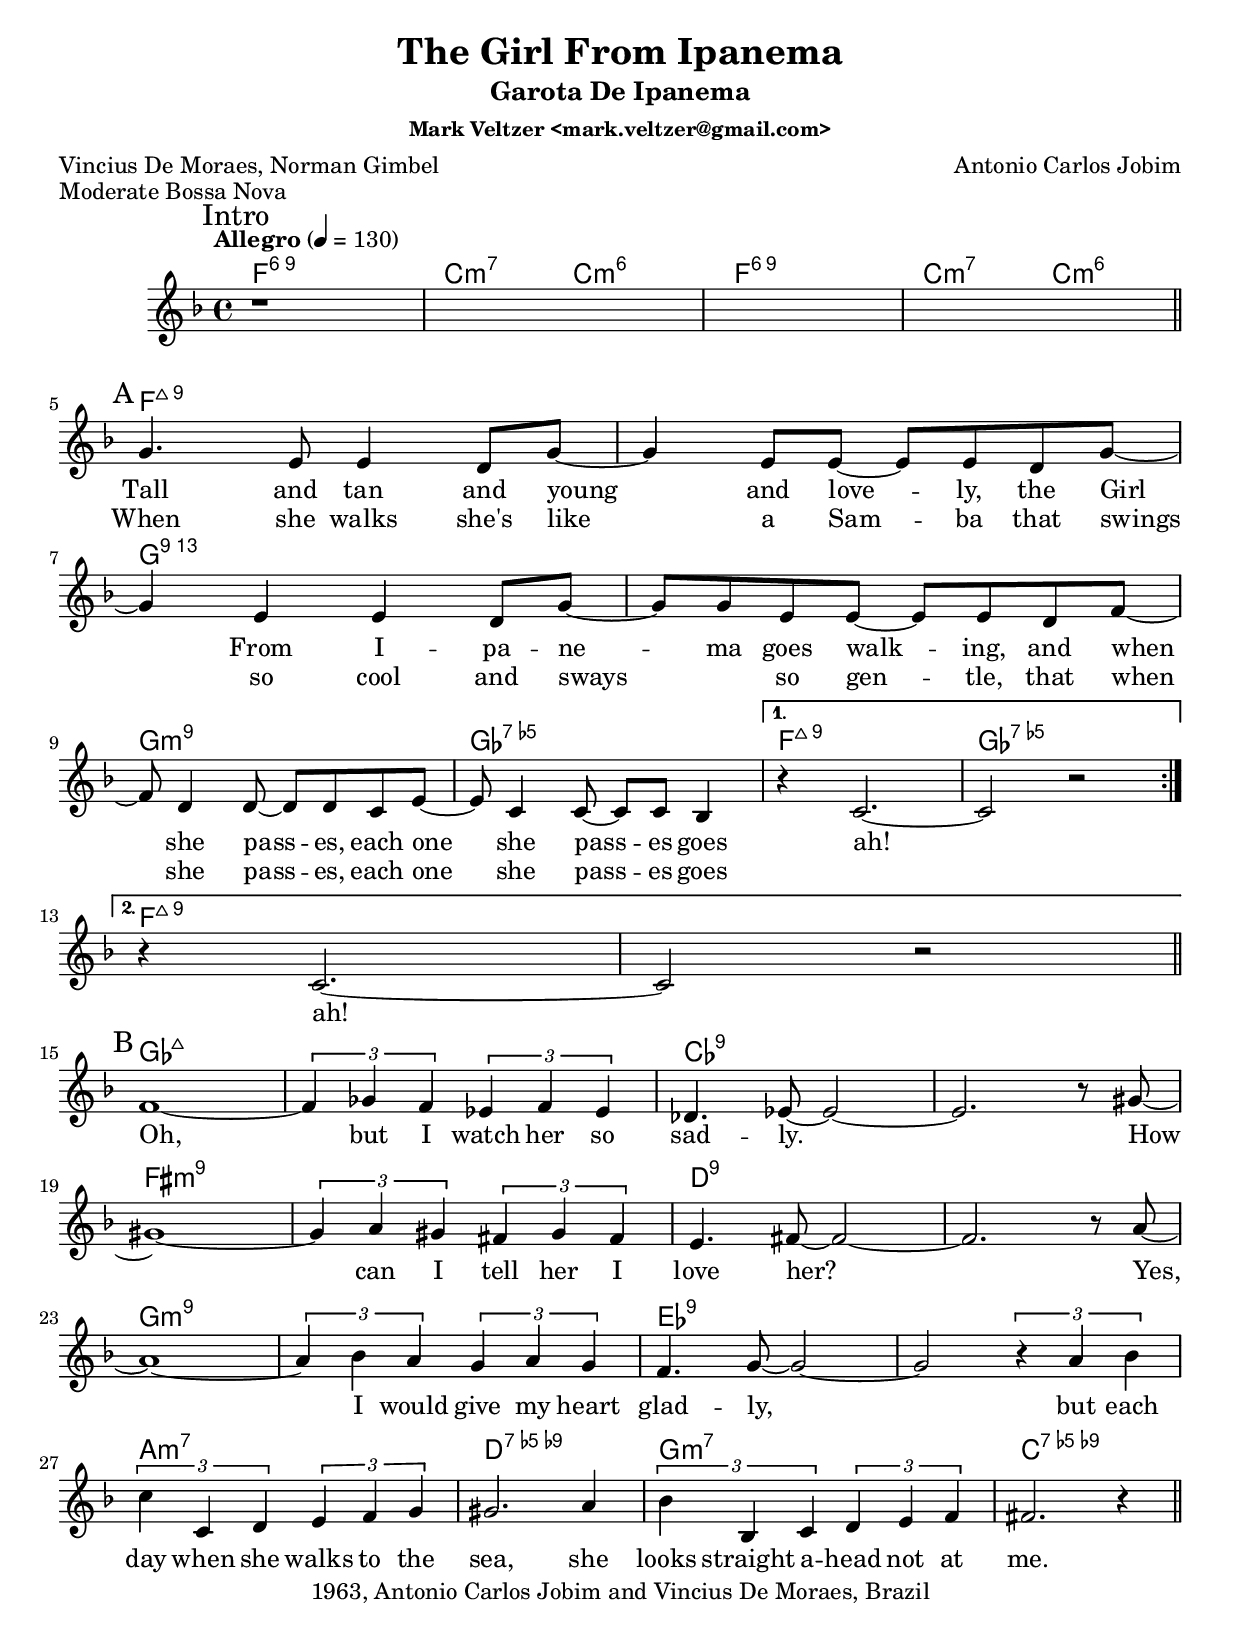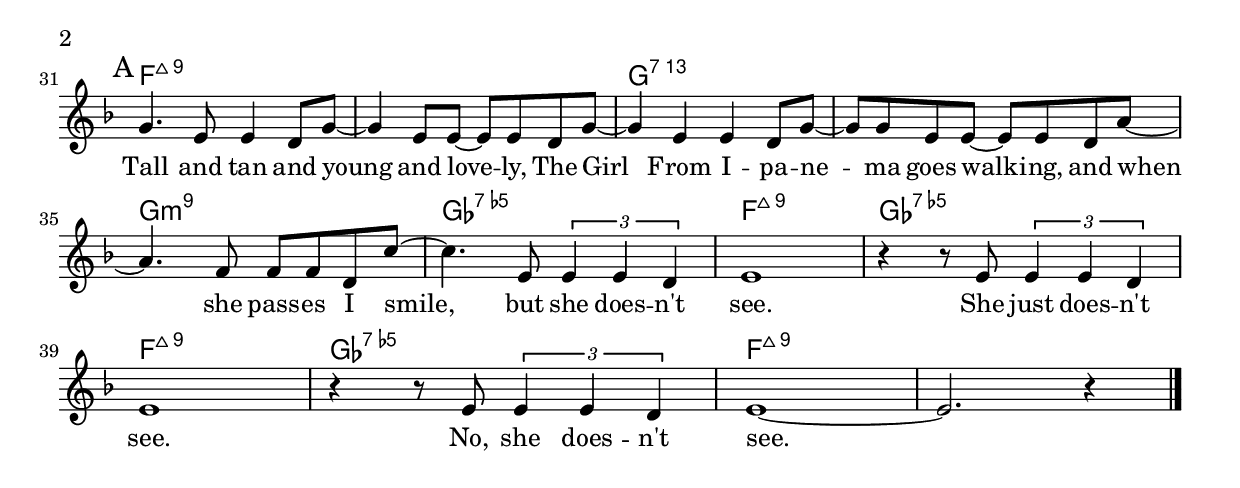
\include "src/include/common.lyi"
\header {
	title="The Girl From Ipanema"
	subtitle="Garota De Ipanema"
	composer="Antonio Carlos Jobim"
	poet="Vincius De Moraes, Norman Gimbel"
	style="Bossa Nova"
	piece="Moderate Bossa Nova"
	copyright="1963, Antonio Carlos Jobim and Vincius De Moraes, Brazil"
	%% Sole Selling Agent Duchess Music Corporation (MCA), New York, NY for all
	%% English speaking countries

	completion="5"
	uuid="2c3b337c-a26f-11df-b7d1-0019d11e5a41"
}

%{
	TODO:
%}
myChords=\chordmode {
	\startChords

	\startSong

	\mark "Intro"
	\startPart
	f1:6.9 | c2:m7 c:m6 | f1:6.9 | c2:m7 c:m6 | \myEndLine
	\endPart

	\mark "A"
	\startPart
	\repeat volta 2 {
		f1:maj7.9 | f1:maj7.9 | g1:13 | g1:13 | \myEndLine
		g1:m7.9 | ges1:7.5- |
	} \alternative {
		{
			f1:maj7.9 | ges1:7.5- | \myEndLine
		} {
			f1:maj7.9 | f1:maj7.9 | \myEndLine
		}
	}
	\endPart

	\mark "B"
	\startPart
	ges1:maj7 | ges1:maj7 | ces1:7.9 | ces1:7.9 | \myEndLine
	fis1:m7.9 | fis1:m7.9 | d1:7.9 | d1:7.9 | \myEndLine
	g1:m7.9 | g1:m7.9 | ees1:7.9 | ees1:7.9 | \myEndLine
	a1:m7 | d1:7.5-.9- | g1:m7 | c1:7.5-.9- | \myEndLine
	\endPart

	\mark "A"
	\startPart
	f1:maj7.9 | f1:maj7.9 | g1:7.13 | g1:7.13 | \myEndLine
	g1:m7.9 | ges1:7.5- | f1:maj7.9 | ges1:7.5- | \myEndLine
	f1:maj7.9 | ges1:7.5- | f1:maj7.9 | f1:maj7.9 | \myEndLine
	\endPart

	\endSong

	\endChords
}

myVoice=\relative c' {
	\time 4/4
	\key f \major
	\clef treble
	%% http://veltzer.net/blog/blog/2010/08/14/musical-tempo-table/
	\tempo "Allegro" 4 = 130

	% intro
	r1 * 4 |

	% A part
	\repeat volta 2 {
		g'4. e8 e4 d8 g ~ | g4 e8 e ~ e e d g ~ |
		g4 e e d8 g ~ | g g e e ~ e e d f ~ |
		f d4 d8 ~ d d c e ~ | e c4 c8 ~ c c bes4 |
	} \alternative {
		{
			r4 c2.~ | c2 r2 |
		} {
			r4 c2.~ | c2 r2 |
		}
	}

	% B part
	f1 ~ | \times 2/3 {f4 ges f} \times 2/3 {ees4 f ees} |
	des4. ees8 ~ ees2~ | ees2. r8 gis ~ |
	gis1 ~ | \times 2/3 {gis4 a gis} \times 2/3 {fis gis fis} |
	e4. fis8 ~ fis2~ | fis2. r8 a ~ |
	a1 ~ | \times 2/3 {a4 bes a} \times 2/3 {g a g} |
	f4. g8 ~ g2~ | g2 \times 2/3 {r4 a bes} |
	\times 2/3 {c c, d} \times 2/3 {e f g} | gis2. a4 |
	\times 2/3 {bes bes, c} \times 2/3 {d e f} | fis2. r4 |

	% back to A part
	g4. e8 e4 d8 g8 ~ | g4 e8 e ~ e e d g ~ |
	g4 e e d8 g ~ | g g e e ~ e e d a' ~ |
	a4. f8 f f d c' ~ | c4. e,8 \times 2/3 {e4 e d} |
	e1 | r4 r8 e8 \times 2/3 {e4 e d} |
	e1 | r4 r8 e8 \times 2/3 {e4 e d} |
	e1~ | e2. r4 |
}

myLyrics=\lyricmode {
	Tall and tan and young and love -- ly,
	the Girl From I -- pa -- ne -- ma goes walk -- ing,
	and when she pass -- es, each one she pass -- es goes "ah!"

	"ah!"

	Oh, but I watch her so sad -- ly.
	How can I tell her I love her?
	Yes, I would give my heart glad -- ly,
	but each day when she walks to the sea,
	she looks straight a -- head not at me.

	Tall and tan and young and love -- ly,
	The Girl From I -- pa -- ne -- ma goes walk -- ing,
	and when she pass -- es I smile,
	but she does -- n't see.
	She just does -- n't see.
	No, she does -- n't see.
}
myLyricsmore=\lyricmode {
	When she walks she's like a Sam -- ba
	that swings so cool and sways _ so gen -- tle,
	that when she pass -- es, each one she pass -- es goes
}
%% score for printing
\score {
	<<
		\new ChordNames="mychords" \myChords
		\new Voice="myvoice" \myVoice
		\new Lyrics \lyricsto "myvoice" \myLyrics
		\new Lyrics \lyricsto "myvoice" \myLyricsmore
	>>
	\layout {
	}
}
%% score for midi
\score {
	\unfoldRepeats
	<<
		\new ChordNames="mychords" \myChords
		\new Voice="myvoice" \myVoice
	>>
	\midi {
	}
}
